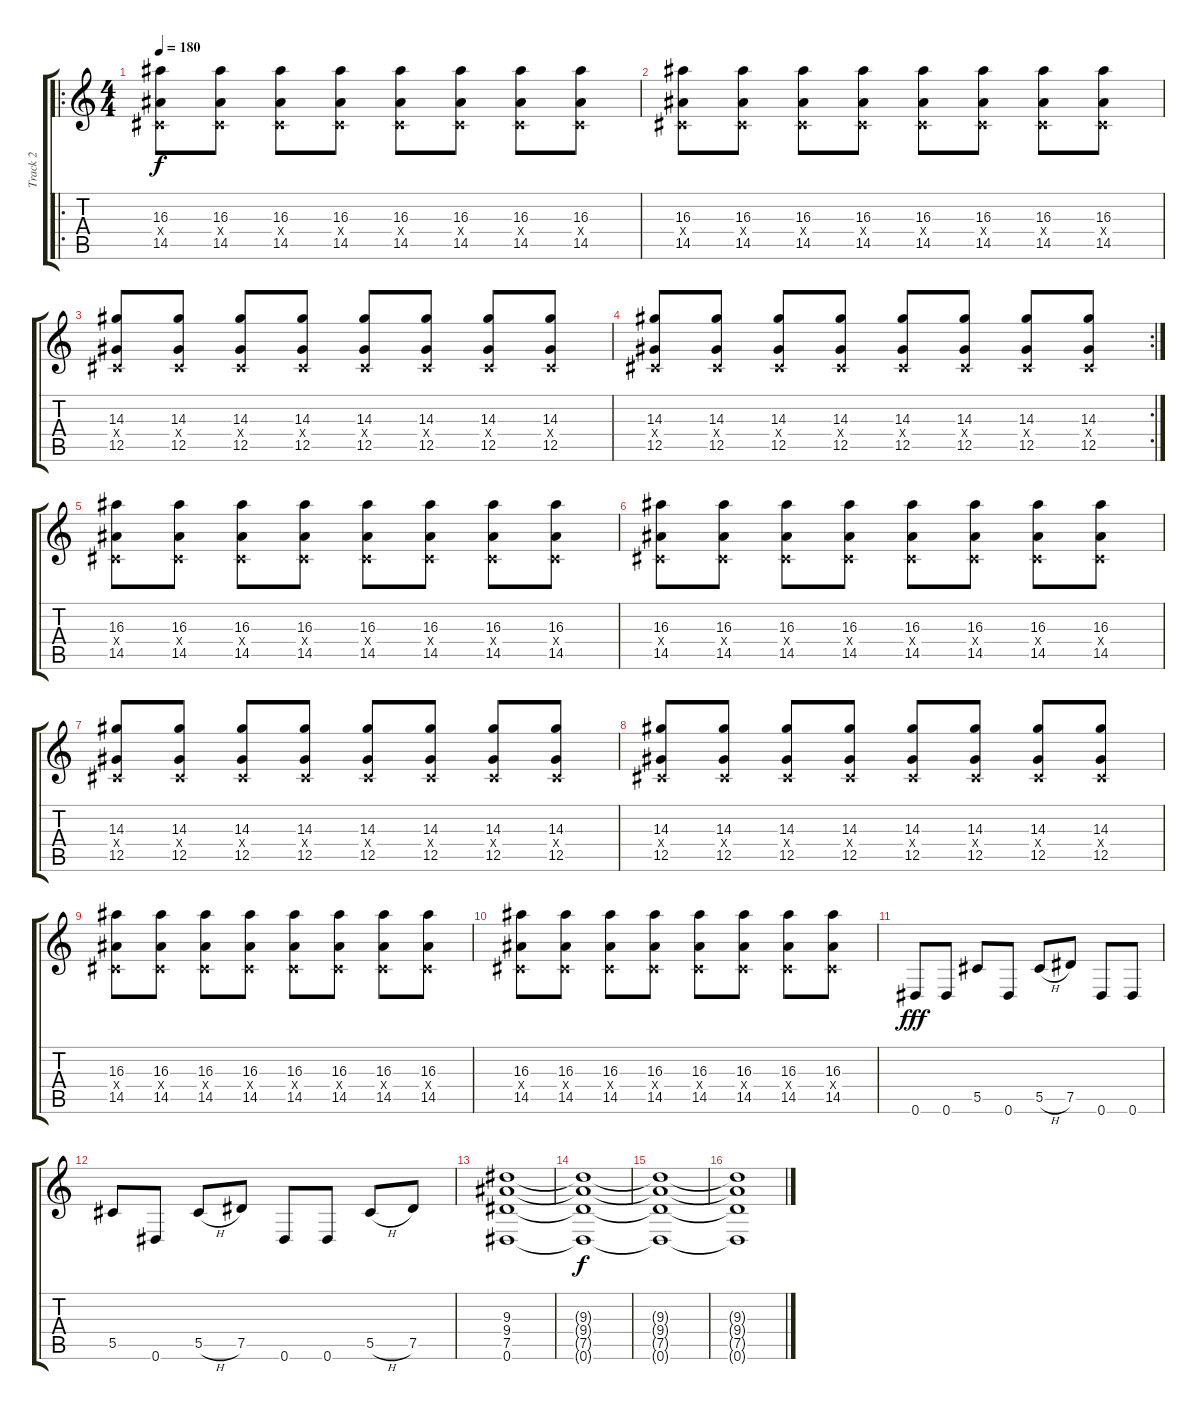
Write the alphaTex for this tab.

\track ("Track 2" "Track 2") {instrument distortionguitar}
\staff {score tabs}
\tuning (Eb4 Bb3 Gb3 Db3 Ab2 Eb2) {hide}
\ro
\ts (4 4)
\tempo 180
\clef g2
\ks c
(16.3 0.4{x} 14.5).8{dy f} (16.3 0.4{x} 14.5).8 (16.3 0.4{x} 14.5).8 (16.3 0.4{x} 14.5).8 (16.3 0.4{x} 14.5).8 (16.3 0.4{x} 14.5).8 (16.3 0.4{x} 14.5).8 (16.3 0.4{x} 14.5).8 |
(16.3 0.4{x} 14.5).8 (16.3 0.4{x} 14.5).8 (16.3 0.4{x} 14.5).8 (16.3 0.4{x} 14.5).8 (16.3 0.4{x} 14.5).8 (16.3 0.4{x} 14.5).8 (16.3 0.4{x} 14.5).8 (16.3 0.4{x} 14.5).8 |
(14.3 0.4{x} 12.5).8 (14.3 0.4{x} 12.5).8 (14.3 0.4{x} 12.5).8 (14.3 0.4{x} 12.5).8 (14.3 0.4{x} 12.5).8 (14.3 0.4{x} 12.5).8 (14.3 0.4{x} 12.5).8 (14.3 0.4{x} 12.5).8 |
\rc 2
(14.3 0.4{x} 12.5).8 (14.3 0.4{x} 12.5).8 (14.3 0.4{x} 12.5).8 (14.3 0.4{x} 12.5).8 (14.3 0.4{x} 12.5).8 (14.3 0.4{x} 12.5).8 (14.3 0.4{x} 12.5).8 (14.3 0.4{x} 12.5).8 |
(16.3 0.4{x} 14.5).8 (16.3 0.4{x} 14.5).8 (16.3 0.4{x} 14.5).8 (16.3 0.4{x} 14.5).8 (16.3 0.4{x} 14.5).8 (16.3 0.4{x} 14.5).8 (16.3 0.4{x} 14.5).8 (16.3 0.4{x} 14.5).8 |
(16.3 0.4{x} 14.5).8 (16.3 0.4{x} 14.5).8 (16.3 0.4{x} 14.5).8 (16.3 0.4{x} 14.5).8 (16.3 0.4{x} 14.5).8 (16.3 0.4{x} 14.5).8 (16.3 0.4{x} 14.5).8 (16.3 0.4{x} 14.5).8 |
(14.3 0.4{x} 12.5).8 (14.3 0.4{x} 12.5).8 (14.3 0.4{x} 12.5).8 (14.3 0.4{x} 12.5).8 (14.3 0.4{x} 12.5).8 (14.3 0.4{x} 12.5).8 (14.3 0.4{x} 12.5).8 (14.3 0.4{x} 12.5).8 |
(14.3 0.4{x} 12.5).8 (14.3 0.4{x} 12.5).8 (14.3 0.4{x} 12.5).8 (14.3 0.4{x} 12.5).8 (14.3 0.4{x} 12.5).8 (14.3 0.4{x} 12.5).8 (14.3 0.4{x} 12.5).8 (14.3 0.4{x} 12.5).8 |
(16.3 0.4{x} 14.5).8 (16.3 0.4{x} 14.5).8 (16.3 0.4{x} 14.5).8 (16.3 0.4{x} 14.5).8 (16.3 0.4{x} 14.5).8 (16.3 0.4{x} 14.5).8 (16.3 0.4{x} 14.5).8 (16.3 0.4{x} 14.5).8 |
(16.3 0.4{x} 14.5).8 (16.3 0.4{x} 14.5).8 (16.3 0.4{x} 14.5).8 (16.3 0.4{x} 14.5).8 (16.3 0.4{x} 14.5).8 (16.3 0.4{x} 14.5).8 (16.3 0.4{x} 14.5).8 (16.3 0.4{x} 14.5).8 |
0.6.8{dy fff} 0.6.8 5.5.8 0.6.8 5.5{h}.8 7.5.8 0.6.8 0.6.8 |
5.5.8 0.6.8 5.5{h}.8 7.5.8 0.6.8 0.6.8 5.5{h}.8 7.5.8 |
(9.3 9.4 7.5 0.6).1 |
(9.3{t} 9.4{t} 7.5{t} 0.6{t}).1{dy f} |
(9.3{t} 9.4{t} 7.5{t} 0.6{t}).1 |
(9.3{t} 9.4{t} 7.5{t} 0.6{t}).1
